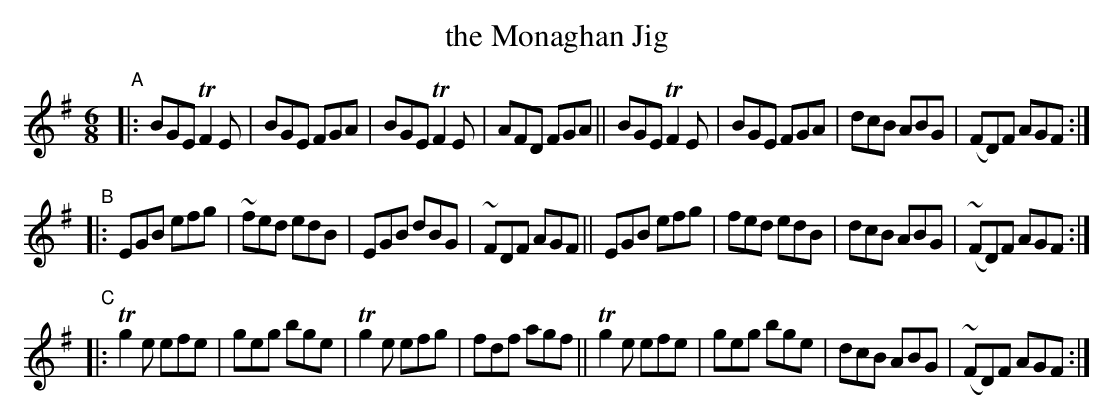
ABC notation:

X:1
T: the Monaghan Jig
M: 6/8
L: 1/8
K: Em
"^A"\
|: BGE TF2E | BGE FGA | BGE TF2E |  AFD  FGA \
|| BGE TF2E | BGE FGA | dcB  ABG | (FD)F AGF :|
"^B"\
|: EGB efg | ~fed edB | EGB dBG |  ~FDF  AGF \
|| EGB efg |  fed edB | dcB ABG | (~FD)F AGF :|
"^C"\
|: Tg2e efe | geg bge | Tg2e efg |   fdf  agf \
|| Tg2e efe | geg bge |  dcB ABG | (~FD)F AGF :|
